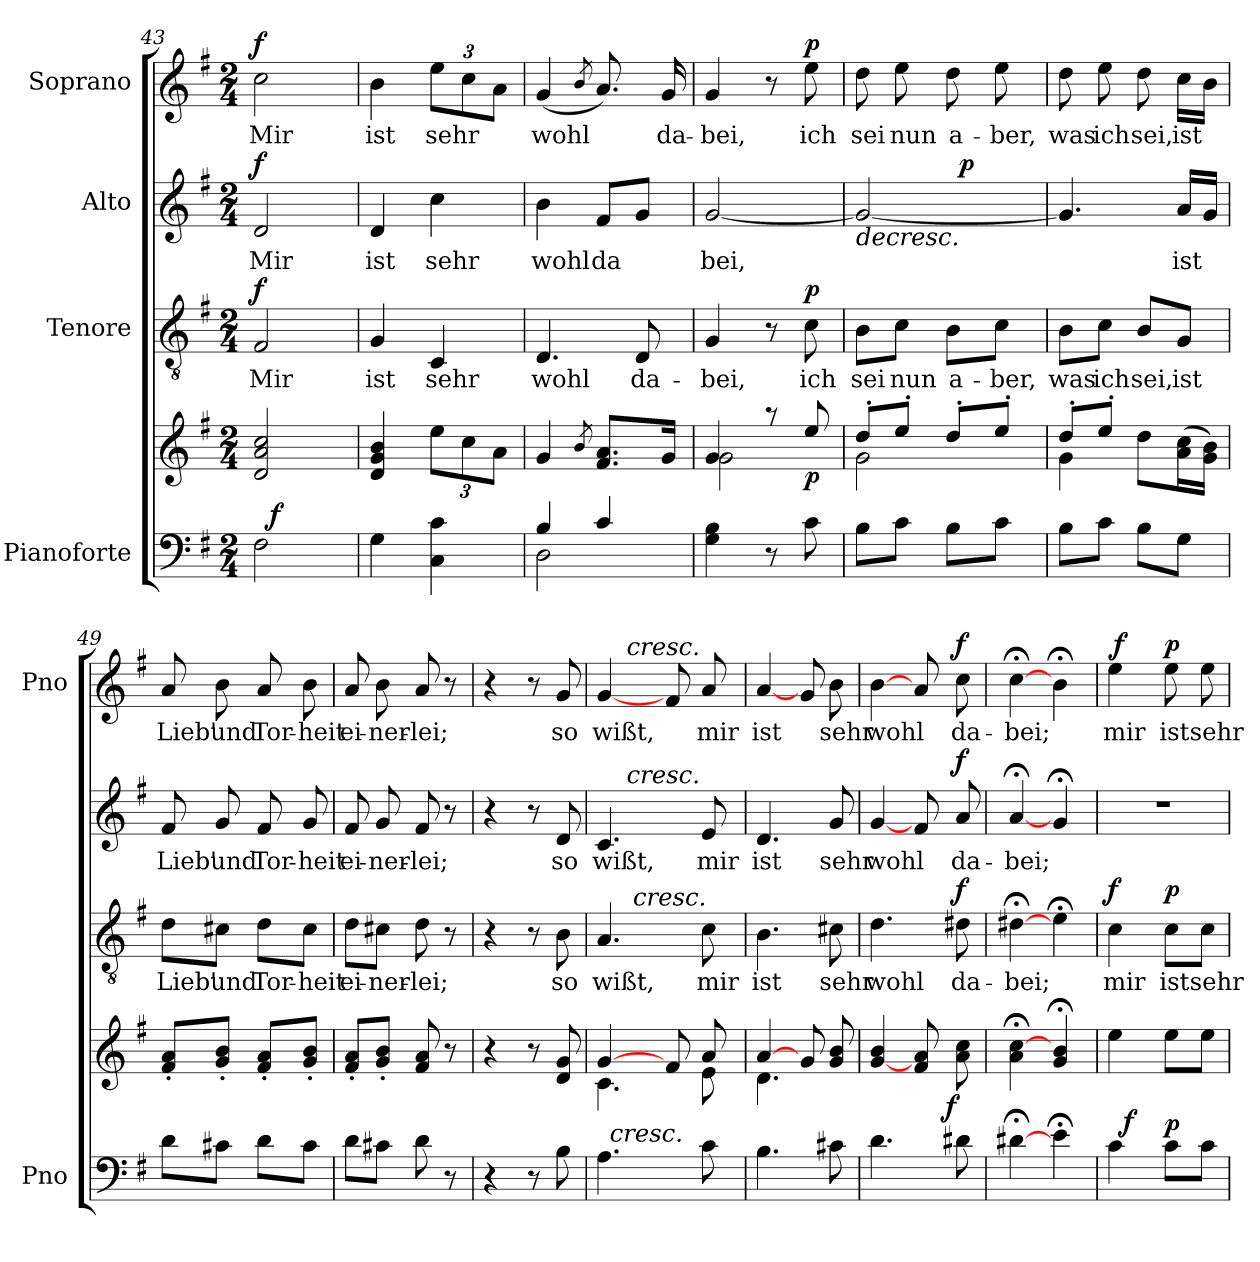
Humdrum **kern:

**kern	**kern	**dynam	**kern	**text	**dynam	**kern	**text	**dynam	**kern	**text	**dynam
*part4	*part4	*part4	*part3	*part3	*part3	*part2	*part2	*part2	*part1	*part1	*part1
*staff5	*staff4	*staff4/5	*staff3	*staff3	*staff3	*staff2	*staff2	*staff2	*staff1	*staff1	*staff1
*I"Pianoforte	*	*	*I"Tenore	*	*	*I"Alto	*	*	*I"Soprano	*	*
*I'Pno	*	*	*	*	*	*	*	*	*I'Pno	*	*
*clefF4	*clefG2	*	*clefGv2	*	*	*clefG2	*	*	*clefG2	*	*
*k[f#]	*k[f#]	*	*k[f#]	*	*	*k[f#]	*	*	*k[f#]	*	*
*G:	*G:	*	*G:	*	*	*G:	*	*	*G:	*	*
*M2/4	*M2/4	*	*M2/4	*	*	*M2/4	*	*	*M2/4	*	*
=43	=43	=43	=43	=43	=43	=43	=43	=43	=43	=43	=43
!	!	!	!	!	!LO:DY:a	!	!	!LO:DY:a	!	!	!LO:DY:a
*^	*	*	*	*	*	*	*	*	*	*	*
2F#\	32ryy	2d/ 2a/ 2cc/	.	2F#/	Mir	f	2d/	Mir	f	2cc\	Mir	f
!	!	!	!LO:DY:a=2	!	!	!	!	!	!	!	!	!
.	4...ryy	.	f	.	.	.	.	.	.	.	.	.
*v	*v	*	*	*	*	*	*	*	*	*	*	*
=44	=44	=44	=44	=44	=44	=44	=44	=44	=44	=44	=44
4G\	4d/ 4g/ 4b/	.	4G/	ist	.	4d/	ist	.	4b\	ist	.
4C\ 4c\	12ee\L	.	4C/	sehr	.	4cc\	sehr	.	12ee\L	sehr	.
.	12cc\	.	.	.	.	.	.	.	12cc\	.	.
.	12a\J	.	.	.	.	.	.	.	12a\J	.	.
!!LO:PB:g=z
=45	=45	=45	=45	=45	=45	=45	=45	=45	=45	=45	=45
*^	*	*	*	*	*	*	*	*	*	*	*
4B/	2D\	4g/	.	4.D/	wohl	.	4b\	wohl	.	(4g/	wohl	.
.	.	8qb/	.	.	.	.	.	.	.	8qb/	.	.
4c/	.	8.f#/ 8.a/L	.	.	.	.	8f#/L	da	.	8.a/)	.	.
.	.	.	.	8D/	da-	.	8g/J	.	.	.	.	.
.	.	16g/Jk	.	.	.	.	.	.	.	16g/	da-	.
*v	*v	*	*	*	*	*	*	*	*	*	*	*
=46	=46	=46	=46	=46	=46	=46	=46	=46	=46	=46	=46
*	*^	*	*	*	*	*	*	*	*	*	*
4G\ 4B\	4g/	2g\	.	4G/	-bei,	.	[2g/	bei,	.	4g/	-bei,	.
8r	8raa	.	.	8r	.	.	.	.	.	8r	.	.
!	!	!	!LO:DY:b	!	!	!LO:DY:a	!	!	!	!	!	!LO:DY:a
8c\	8ee/	.	p	8c\	ich	p	.	.	.	8ee\	ich	p
=47	=47	=47	=47	=47	=47	=47	=47	=47	=47	=47	=47	=47
!	!	!	!	!	!	!	!	!	!LO:HP:b	!	!	!
*	*	*	*	*	*	*	*^	*	*	*	*	*
8B\L	8dd'>/L	2g\	.	8B\L	sei	.	2g/_	6ryy	.	>	8dd\	sei	.
8c\J	8ee'>/J	.	.	8c\J	nun	.	.	.	.	.	8ee\	nun	.
.	.	.	.	.	.	.	.	12ryy	.	.	.	.	.
8B\L	8dd'>/L	.	.	8B\L	a-	.	.	48ryy	.	.	8dd\	a-	.
!	!	!	!	!	!	!	!	!	!	!LO:DY:a	!	!	!
.	.	.	.	.	.	.	.	6ryy	.	p	.	.	.
8c\J	8ee'>/J	.	.	8c\J	-ber,	.	.	.	.	.	8ee\	-ber,	.
.	.	.	.	.	.	.	.	24.ryy	.	.	.	.	.
*	*v	*v	*	*	*	*	*	*	*	*	*	*	*
.	.	.	.	.	.	.	.	.	]	.	.	.
*	*	*	*	*	*	*v	*v	*	*	*	*	*
=48	=48	=48	=48	=48	=48	=48	=48	=48	=48	=48	=48
*	*^	*	*	*	*	*	*	*	*	*	*
8B\L	8dd'>/L	4g\	.	8B\L	was	.	4.g/]	.	.	8dd\	was	.
8c\J	8ee'>/J	.	.	8c\J	ich	.	.	.	.	8ee\	ich	.
8B\L	4ryy	8dd\L	.	8B/L	sei,	.	.	.	.	8dd\	sei,	.
8G\J	.	(16a\ 16cc\L	.	8G/J	ist	.	16a/LL	ist	.	16cc\LL	ist	.
.	.	16g\ 16b\JJ)	.	.	.	.	16g/JJ	.	.	16b\JJ	.	.
*	*v	*v	*	*	*	*	*	*	*	*	*	*
=49	=49	=49	=49	=49	=49	=49	=49	=49	=49	=49	=49
8d\L	8f#/'< 8a/'<L	.	8d\L	Lieb'	.	8f#/	Lieb'	.	8a/	Lieb'	.
8c#X\J	8g/'< 8b/'<J	.	8c#X\J	und	.	8g/	und	.	8b\	und	.
8d\L	8f#/'< 8a/'<L	.	8d\L	Tor-	.	8f#/	Tor-	.	8a/	Tor-	.
8c#\J	8g/'< 8b/'<J	.	8c#\J	-heit	.	8g/	-heit	.	8b\	-heit	.
=50	=50	=50	=50	=50	=50	=50	=50	=50	=50	=50	=50
8d\L	8f#/'< 8a/'<L	.	8d\L	ei-	.	8f#/	ei-	.	8a/	ei-	.
8c#X\J	8g/'< 8b/'<J	.	8c#X\J	-ner-	.	8g/	-ner-	.	8b\	-ner-	.
8d\	8f#/ 8a/	.	8d\	-lei;	.	8f#/	-lei;	.	8a/	-lei;	.
8r	8r	.	8r	.	.	8r	.	.	8r	.	.
=51	=51	=51	=51	=51	=51	=51	=51	=51	=51	=51	=51
4r	4r	.	4r	.	.	4r	.	.	4r	.	.
8r	8r	.	8r	.	.	8r	.	.	8r	.	.
8B\	8d/ 8g/	.	8B\	so	.	8d/	so	.	8g/	so	.
=52	=52	=52	=52	=52	=52	=52	=52	=52	=52	=52	=52
*^	*^	*	*^	*	*	*^	*	*	*^	*	*
4.A\	32ryy	[>4g/	4.c\	.	4.A/	16.ryy	wißt,	.	4.c/	12ryy	wißt,	.	[4g/	12ryy	wißt,	.
!	!LO:TX:a:i:t=cresc.	!	!	!	!	!	!	!	!	!	!	!	!	!	!	!
.	4...ryy	.	.	.	.	.	.	.	.	.	.	.	.	.	.	.
!	!	!	!	!	!	!	!	!	!	!	!	!	!	!LO:TX:a:i:t=cresc.	!	!
!	!	!	!	!	!	!	!	!	!	!LO:TX:a:i:t=cresc.	!	!	!	!	!	!
.	.	.	.	.	.	.	.	.	.	3ryy	.	.	.	3ryy	.	.
!	!	!	!	!	!	!LO:TX:a:i:t=cresc.	!	!	!	!	!	!	!	!	!	!
.	.	.	.	.	.	4ryy	.	.	.	.	.	.	.	.	.	.
.	.	8f#/	.	.	.	.	.	.	.	.	.	.	8f#/	.	.	.
.	.	.	.	.	.	8ryy	.	.	.	.	.	.	.	.	.	.
8c\	.	8a/	8e\	.	8c\	.	mir	.	8e/	.	mir	.	8a/	.	mir	.
.	.	.	.	.	.	.	.	.	.	12ryy	.	.	.	12ryy	.	.
.	.	.	.	.	.	32ryy	.	.	.	.	.	.	.	.	.	.
*	*	*	*	*	*v	*v	*	*	*	*	*	*	*v	*v	*	*
*v	*v	*	*	*	*	*	*	*v	*v	*	*	*	*	*
!!LO:LB:g=z
=53	=53	=53	=53	=53	=53	=53	=53	=53	=53	=53	=53	=53
4.B\	[>4a/	4.d\	.	4.B\	ist	.	4.d/	ist	.	[4a/	ist	.
.	8g/	.	.	.	.	.	.	.	.	8g/	.	.
8c#X\	8g/ 8b/	8ryy	.	8c#X\	sehr	.	8g/	sehr	.	8b\	sehr	.
=54	=54	=54	=54	=54	=54	=54	=54	=54	=54	=54	=54	=54
4.d\	[4g/ 4b/	3ryy	.	4.d\	wohl	.	[4g/	wohl	.	[4b\	wohl	.
.	8f#/ 8a/	.	.	.	.	.	8f#/	.	.	8a/	.	.
.	.	48ryy	.	.	.	.	.	.	.	.	.	.
!	!	!	!LO:DY:b	!	!	!	!	!	!	!	!	!
.	.	12..ryy	f	.	.	.	.	.	.	.	.	.
!	!	!	!	!	!	!LO:DY:a	!	!	!LO:DY:a	!	!	!LO:DY:a
8d#X\	8a\ 8cc\	.	.	8d#X\	da-	f	8a/	da-	f	8cc\	da-	f
*	*v	*v	*	*	*	*	*	*	*	*	*	*
=55	=55	=55	=55	=55	=55	=55	=55	=55	=55	=55	=55
[4d#X;<\	4a\;< [4cc\;<	.	[4d#X;<\	-bei;	.	[4a;</	-bei;	.	[4cc;<\	-bei;	.
4e;<\	4g/;< 4b/;<	.	4e;<\	.	.	4g;</	.	.	4b;<\	.	.
=56	=56	=56	=56	=56	=56	=56	=56	=56	=56	=56	=56
!	!	!	!	!	!LO:DY:a	!	!	!	!	!	!
*^	*	*	*	*	*	*	*	*	*^	*	*
4c\	32ryy	4ee\	.	4c\	mir	f	2r	.	.	4ee\	96ryy	mir	.
!	!	!	!	!	!	!	!	!	!	!	!	!	!LO:DY:a
.	.	.	.	.	.	.	.	.	.	.	3ryy	.	f
!	!	!	!LO:DY:a=2	!	!	!	!	!	!	!	!	!	!
.	4...ryy	.	f	.	.	.	.	.	.	.	.	.	.
!	!	!	!LO:DY:a=2	!	!	!LO:DY:a	!	!	!	!	!	!	!LO:DY:a
8c\L	.	8ee\L	p	8c\L	ist	p	.	.	.	8ee\	.	ist	p
.	.	.	.	.	.	.	.	.	.	.	12...ryy	.	.
8c\J	.	8ee\J	.	8c\J	sehr	.	.	.	.	8ee\	.	sehr	.
*v	*v	*	*	*	*	*	*	*	*	*v	*v	*	*
=	=	=	=	=	=	=	=	=	=	=	=
*-	*-	*-	*-	*-	*-	*-	*-	*-	*-	*-	*-
